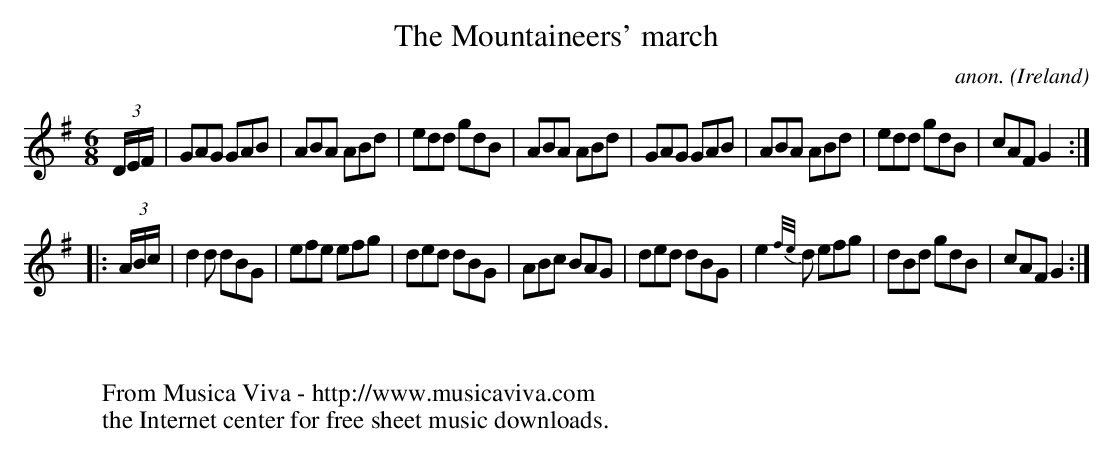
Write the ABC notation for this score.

X:1
T:The Mountaineers' march
C:anon.
O:Ireland
M:6/8
L:1/8
K:G
(3D/E/F/|GAG GAB|ABA ABd|edd gdB|ABA ABd|GAG GAB|ABA ABd|edd gdB|cAF G2:|
|:(3A/B/c/|d2d dBG|efe efg|ded dBG|ABc BAG|ded dBG|e2{f/e/}d efg|dBd gdB|cAF G2:|
W:
W:
W: From Musica Viva - http://www.musicaviva.com
W: the Internet center for free sheet music downloads.
